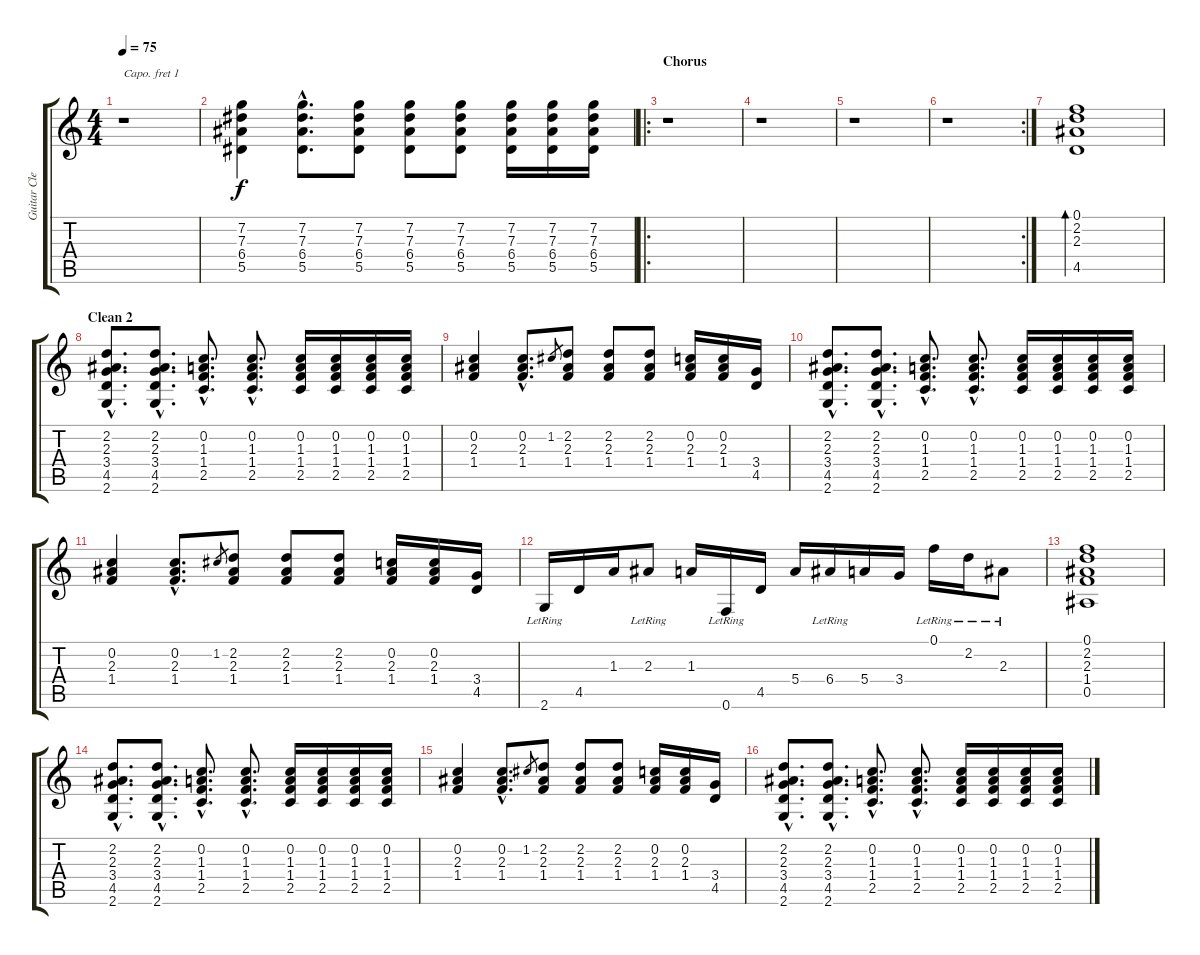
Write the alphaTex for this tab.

\track ("Guitar Clean2" "Guitar Cle") {instrument electricguitarclean}
\staff {score tabs}
\capo 1
\tuning (E4 B3 G3 Eb3 A2 E2) {hide}
\ts (4 4)
\tempo 75
\clef g2
\ks c
r.1{dy f} |
(7.2 7.3 6.4 5.5).4 (7.2{hac} 7.3{hac} 6.4{hac} 5.5{hac}).8{d} (7.2 7.3 6.4 5.5).8 (7.2 7.3 6.4 5.5).8 (7.2 7.3 6.4 5.5).8 (7.2 7.3 6.4 5.5).16 (7.2 7.3 6.4 5.5).16 (7.2 7.3 6.4 5.5).16 |
\ro
\section ("" "Chorus")
r.1 |
r.1 |
r.1 |
\rc 2
r.1 |
(0.1 2.2 2.3 4.5).1{bd 240} |
\section ("" "Clean 2")
(2.2{hac} 2.3{hac} 3.4{hac} 4.5{hac} 2.6{hac}).8{d instrument electricguitarclean} (2.2{hac} 2.3{hac} 3.4{hac} 4.5{hac} 2.6{hac}).8{d} (0.2{hac} 1.3{hac} 1.4{hac} 2.5{hac}).8{d} (0.2{hac} 1.3{hac} 1.4{hac} 2.5{hac}).8{d} (0.2 1.3 1.4 2.5).16 (0.2 1.3 1.4 2.5).16 (0.2 1.3 1.4 2.5).16 (0.2 1.3 1.4 2.5).16 |
(0.2 2.3 1.4).4 (0.2{hac} 2.3{hac} 1.4{hac}).8{d} 1.2.8{gr} (2.2 2.3 1.4).8 (2.2 2.3 1.4).8 (2.2 2.3 1.4).8 (0.2 2.3 1.4).16 (0.2 2.3 1.4).16 (3.4 4.5).16 |
(2.2{hac} 2.3{hac} 3.4{hac} 4.5{hac} 2.6{hac}).8{d instrument electricguitarclean} (2.2{hac} 2.3{hac} 3.4{hac} 4.5{hac} 2.6{hac}).8{d} (0.2{hac} 1.3{hac} 1.4{hac} 2.5{hac}).8{d} (0.2{hac} 1.3{hac} 1.4{hac} 2.5{hac}).8{d} (0.2 1.3 1.4 2.5).16 (0.2 1.3 1.4 2.5).16 (0.2 1.3 1.4 2.5).16 (0.2 1.3 1.4 2.5).16 |
(0.2 2.3 1.4).4 (0.2{hac} 2.3{hac} 1.4{hac}).8{d} 1.2.8{gr} (2.2 2.3 1.4).8 (2.2 2.3 1.4).8 (2.2 2.3 1.4).8 (0.2 2.3 1.4).16 (0.2 2.3 1.4).16 (3.4 4.5).16 |
2.6{lr}.16{instrument electricguitarmuted} 4.5.16{instrument electricguitarmuted} 1.3.16{instrument electricguitarmuted} 2.3{lr}.8{instrument electricguitarmuted} 1.3.16{instrument electricguitarmuted} 0.6{lr}.16{instrument electricguitarmuted} 4.5.16{instrument electricguitarmuted} 5.4.16{instrument electricguitarmuted} 6.4{lr}.16{instrument electricguitarmuted} 5.4.16{instrument electricguitarmuted} 3.4.16{instrument electricguitarmuted} 0.1{lr}.16{instrument electricguitarmuted} 2.2{lr}.16{instrument electricguitarmuted} 2.3{lr}.8{instrument electricguitarmuted} |
(0.1 2.2 2.3 1.4 0.5).1{instrument electricguitarmuted} |
(2.2{hac} 2.3{hac} 3.4{hac} 4.5{hac} 2.6{hac}).8{d instrument electricguitarclean} (2.2{hac} 2.3{hac} 3.4{hac} 4.5{hac} 2.6{hac}).8{d} (0.2{hac} 1.3{hac} 1.4{hac} 2.5{hac}).8{d} (0.2{hac} 1.3{hac} 1.4{hac} 2.5{hac}).8{d} (0.2 1.3 1.4 2.5).16 (0.2 1.3 1.4 2.5).16 (0.2 1.3 1.4 2.5).16 (0.2 1.3 1.4 2.5).16 |
(0.2 2.3 1.4).4 (0.2{hac} 2.3{hac} 1.4{hac}).8{d} 1.2.8{gr} (2.2 2.3 1.4).8 (2.2 2.3 1.4).8 (2.2 2.3 1.4).8 (0.2 2.3 1.4).16 (0.2 2.3 1.4).16 (3.4 4.5).16 |
(2.2{hac} 2.3{hac} 3.4{hac} 4.5{hac} 2.6{hac}).8{d} (2.2{hac} 2.3{hac} 3.4{hac} 4.5{hac} 2.6{hac}).8{d} (0.2{hac} 1.3{hac} 1.4{hac} 2.5{hac}).8{d} (0.2{hac} 1.3{hac} 1.4{hac} 2.5{hac}).8{d} (0.2 1.3 1.4 2.5).16 (0.2 1.3 1.4 2.5).16 (0.2 1.3 1.4 2.5).16 (0.2 1.3 1.4 2.5).16
